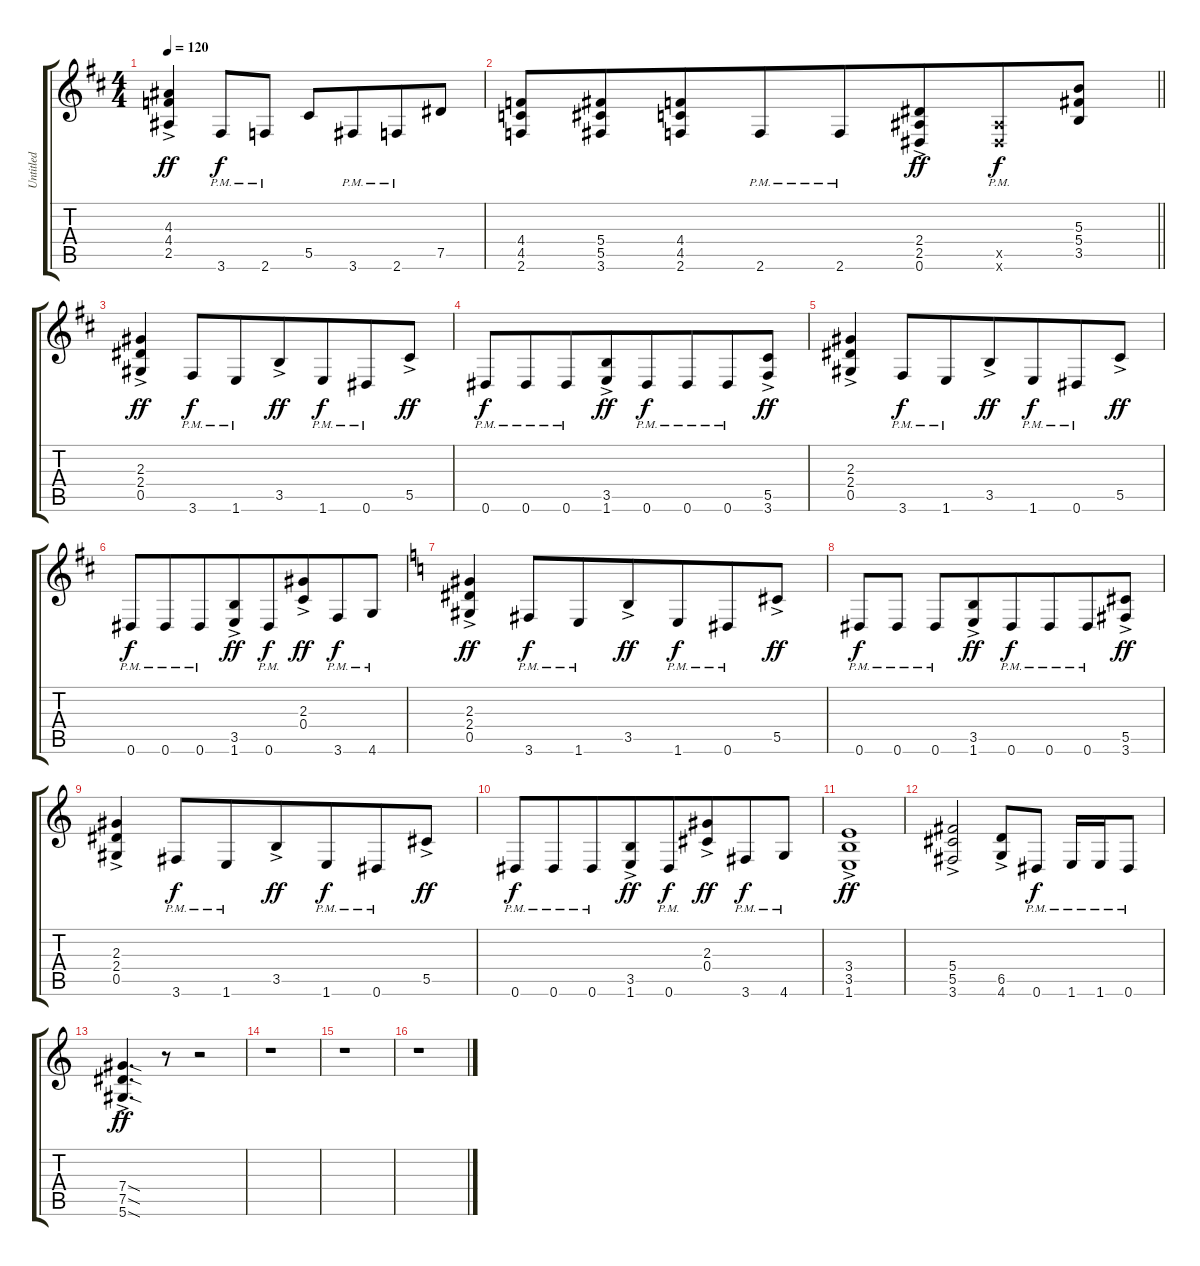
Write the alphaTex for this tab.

\track ("Untitled" "Untitled") {instrument distortionguitar}
\staff {score tabs}
\tuning (Eb4 Bb3 Gb3 Db3 Ab2 Eb2) {hide}
\ts (4 4)
\tempo 120
\clef g2
\ks d
(4.3{ac} 4.4{ac} 2.5{ac}).4{dy ff beam merge} 3.6{pm}.8{dy f beam merge} 2.6{pm}.8 5.5.8{beam merge} 3.6{pm}.8{beam merge} 2.6{pm}.8{beam merge} 7.5.8 |
\barLineRight lightlight
(4.4 4.5 2.6).8{beam merge} (5.4 5.5 3.6).8{beam merge} (4.4 4.5 2.6).8{beam merge} 2.6{pm}.8{beam merge} 2.6{pm}.8{beam merge} (2.4{ac} 2.5{ac} 0.6{ac}).8{dy ff beam merge} (2.5{pm x} 0.6{pm x}).8{dy f beam merge} (5.3 5.4 3.5).8 |
(2.3{ac} 2.4{ac} 0.5{ac}).4{dy ff beam merge} 3.6{pm}.8{dy f} 1.6{pm}.8{beam merge} 3.5{ac}.8{dy ff beam merge} 1.6{pm}.8{dy f beam merge} 0.6{pm}.8{beam merge} 5.5{ac}.8{dy ff} |
0.6{pm}.8{dy f beam merge} 0.6{pm}.8{beam merge} 0.6{pm}.8{beam merge} (3.5{ac} 1.6{ac}).8{dy ff beam merge} 0.6{pm}.8{dy f} 0.6{pm}.8{beam merge} 0.6{pm}.8{beam merge} (5.5{ac} 3.6{ac}).8{dy ff} |
(2.3{ac} 2.4{ac} 0.5{ac}).4{beam merge} 3.6{pm}.8{dy f beam merge} 1.6{pm}.8{beam merge} 3.5{ac}.8{dy ff beam merge} 1.6{pm}.8{dy f beam merge} 0.6{pm}.8{beam merge} 5.5{ac}.8{dy ff} |
0.6{pm}.8{dy f beam merge} 0.6{pm}.8{beam merge} 0.6{pm}.8{beam merge} (3.5{ac} 1.6{ac}).8{dy ff beam merge} 0.6{pm}.8{dy f beam merge} (2.3{ac} 0.4{ac}).8{dy ff beam merge} 3.6{pm}.8{dy f beam merge} 4.6{pm}.8 |
\ks c
(2.3{ac} 2.4{ac} 0.5{ac}).4{dy ff beam merge} 3.6{pm}.8{dy f beam merge} 1.6{pm}.8{beam merge} 3.5{ac}.8{dy ff beam merge} 1.6{pm}.8{dy f beam merge} 0.6{pm}.8{beam merge} 5.5{ac}.8{dy ff} |
0.6{pm}.8{dy f beam merge} 0.6{pm}.8 0.6{pm}.8{beam merge} (3.5{ac} 1.6{ac}).8{dy ff beam merge} 0.6{pm}.8{dy f beam merge} 0.6{pm}.8{beam merge} 0.6{pm}.8 (5.5{ac} 3.6{ac}).8{dy ff} |
(2.3{ac} 2.4{ac} 0.5{ac}).4{beam merge} 3.6{pm}.8{dy f beam merge} 1.6{pm}.8{beam merge} 3.5{ac}.8{dy ff} 1.6{pm}.8{dy f beam merge} 0.6{pm}.8 5.5{ac}.8{dy ff} |
0.6{pm}.8{dy f} 0.6{pm}.8{beam merge} 0.6{pm}.8{beam merge} (3.5{ac} 1.6{ac}).8{dy ff beam merge} 0.6{pm}.8{dy f beam merge} (2.3{ac} 0.4{ac}).8{dy ff beam merge} 3.6{pm}.8{dy f beam merge} 4.6{pm}.8 |
(3.4{ac} 3.5{ac} 1.6{ac}).1{dy ff} |
(5.4{ac} 5.5{ac} 3.6{ac}).2{beam merge} (6.5{ac} 4.6{ac}).8{beam merge} 0.6{pm}.8{dy f} 1.6{pm}.16 1.6{pm}.16{beam merge} 0.6{pm}.8 |
(7.4{sod ac} 7.5{sod ac} 5.6{sod ac}).4{d dy ff beam merge} r.8{beam merge} r.2 |
r.1 |
r.1 |
r.1
